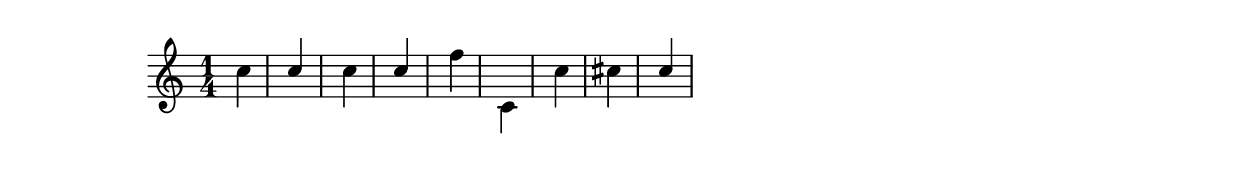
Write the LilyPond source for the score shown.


\version "2.6.0"
\header {
  texidoc = "Downstem notes following a barline are
printed with some extra space. This is an optical correction similar
to juxtaposed stems.

Accidentals after the barline get some space as well.
"
}

sd = \override Stem  #'direction = #-1
su = \override Stem  #'direction = #1
\relative c''
{

  %%\override Staff.StaffSpacing  #'stem-spacing-correction = #10
  %%\override Staff.NoteSpacing  #'stem-spacing-correction = #10

  \time 1/4 \sd c4 \su c4
  \sd c4 \su c4
  \sd f c,4  c'4 cis4 \stemUp c4
}
\layout { raggedright = ##t}


